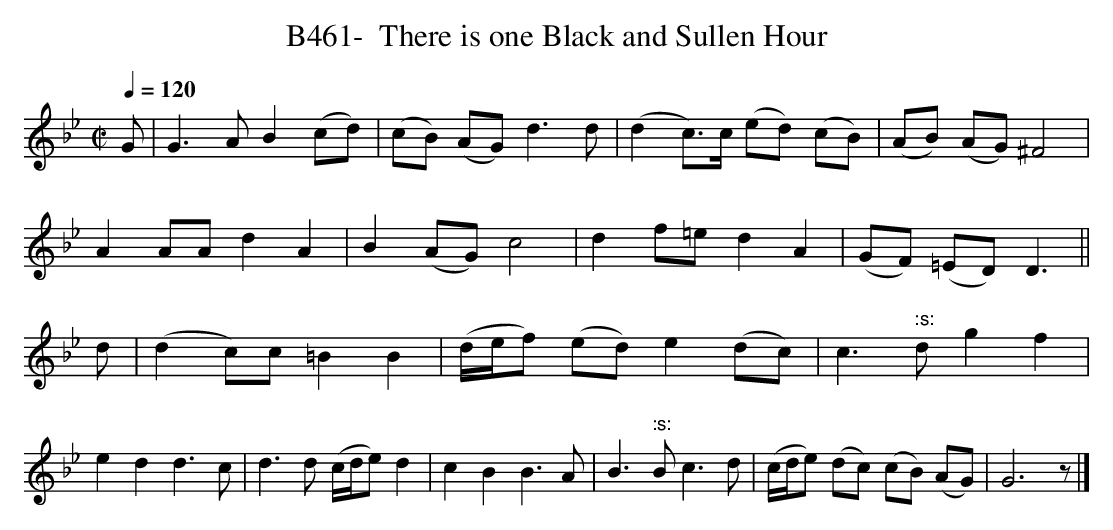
X:1
T:B461-  There is one Black and Sullen Hour
Q:1/4=120
L:1/4
M:C|
K:Gm
G/|G3/2A/B(c/d/)|(c/B/) (A/G/)d3/2d/|(dc3/4)c/4 (e/d/) (c/B/)|\
(A/B/) (A/G/)^F2|AA/A/dA|B(A/G/)c2|df/=e/dA|\
(G/F/) (=E/D/)D3/2||d/|(dc/)c/=BB|(d/4e/4f/) (e/d/)e(d/c/)|\
c3/2":s:"d/gf|edd3/2c/|d3/2d/ (c/4d/4e/)d|cBB3/2A/|\
B3/2":s:"B/c3/2d/|(c/4d/4e/) (d/c/) (c/B/) (A/G/)|G3z/|]
